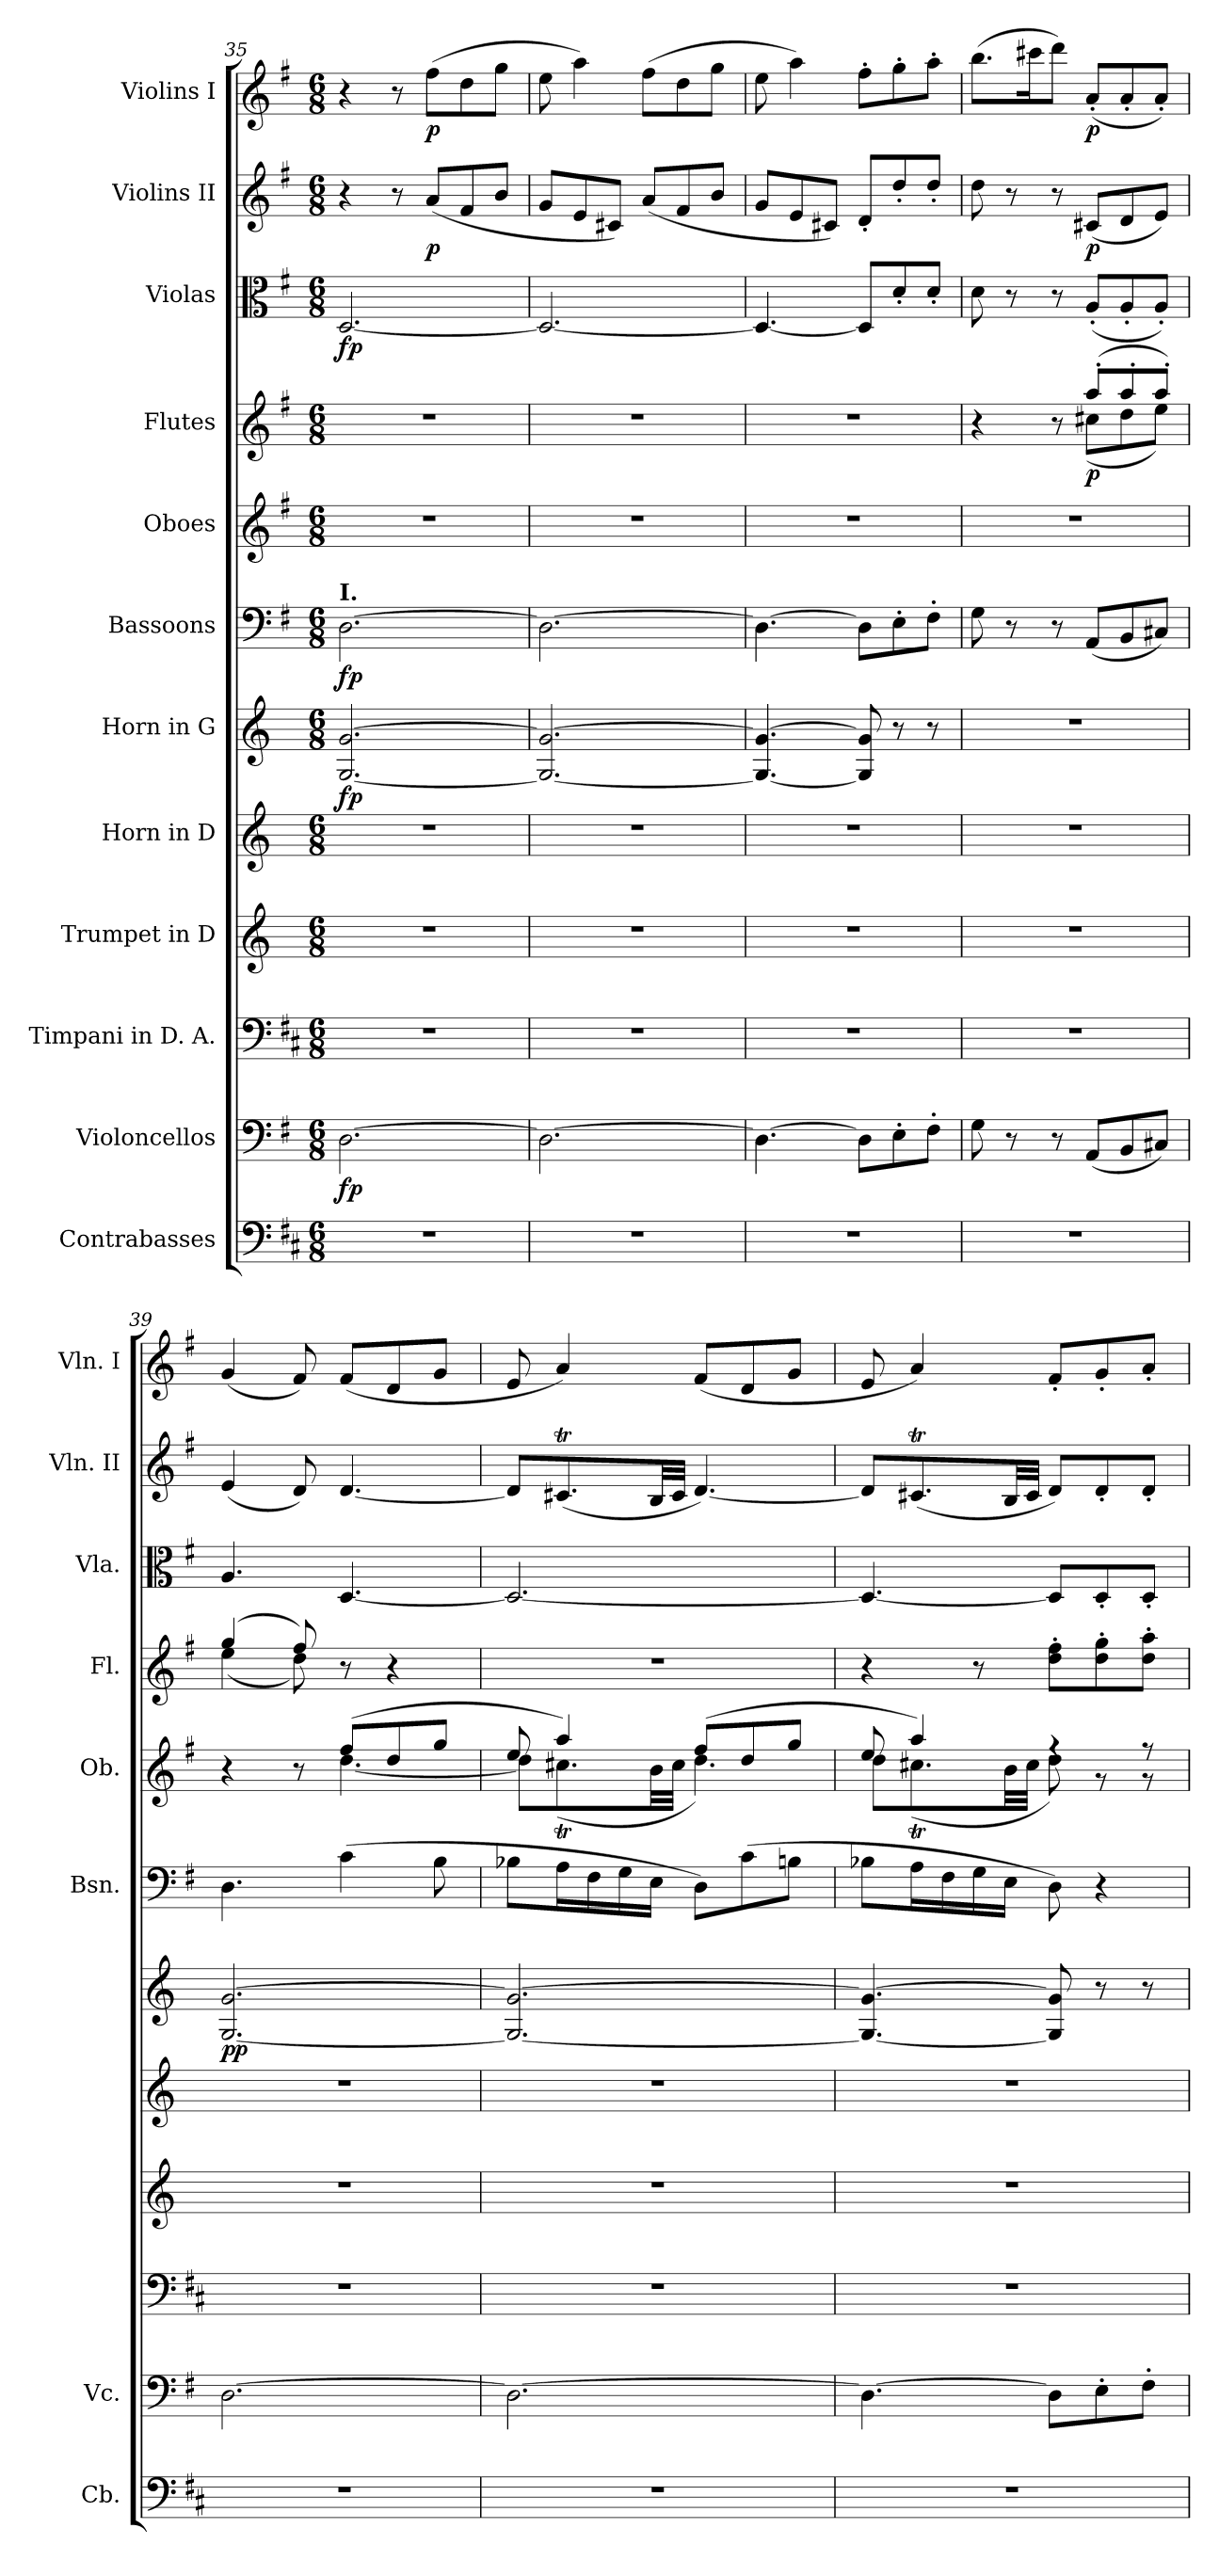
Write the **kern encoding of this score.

**kern	**kern	**dynam	**kern	**kern	**kern	**kern	**dynam	**kern	**dynam	**kern	**kern	**dynam	**kern	**dynam	**kern	**dynam	**kern	**dynam
*part12	*part11	*part11	*part10	*part9	*part8	*part7	*part7	*part6	*part6	*part5	*part4	*part4	*part3	*part3	*part2	*part2	*part1	*part1
*staff12	*staff11	*staff11	*staff10	*staff9	*staff8	*staff7	*staff7	*staff6	*staff6	*staff5	*staff4	*staff4	*staff3	*staff3	*staff2	*staff2	*staff1	*staff1
*I"Contrabasses	*I"Violoncellos	*	*I"Timpani in D. A.	*I"Trumpet in D	*I"Horn in D	*I"Horn in G	*	*I"Bassoons	*	*I"Oboes	*I"Flutes	*	*I"Violas	*	*I"Violins II	*	*I"Violins I	*
*I'Cb.	*I'Vc.	*	*	*	*	*	*	*I'Bsn.	*	*I'Ob.	*I'Fl.	*	*I'Vla.	*	*I'Vln. II	*	*I'Vln. I	*
*clefF4	*clefF4	*	*clefF4	*clefG2	*clefG2	*clefG2	*	*clefF4	*	*clefG2	*clefG2	*	*clefC3	*	*clefG2	*	*clefG2	*
*ITrd7c12	*	*	*	*ITrd-1c-2	*ITrd6c10	*ITrd3c5	*	*	*	*	*	*	*	*	*	*	*	*
*k[f#c#]	*k[f#]	*	*k[f#c#]	*k[f#c#]	*k[f#c#]	*k[f#]	*	*k[f#]	*	*k[f#]	*k[f#]	*	*k[f#]	*	*k[f#]	*	*k[f#]	*
*M6/8	*M6/8	*	*M6/8	*M6/8	*M6/8	*M6/8	*	*M6/8	*	*M6/8	*M6/8	*	*M6/8	*	*M6/8	*	*M6/8	*
=35	=35	=35	=35	=35	=35	=35	=35	=35	=35	=35	=35	=35	=35	=35	=35	=35	=35	=35
!	!	!	!	!	!	!	!	!LO:TX:a:B:t=I.	!	!	!	!	!	!	!	!	!	!
!	!	!LO:DY:b	!	!	!	!	!LO:DY:b	!	!LO:DY:b	!	!	!	!	!LO:DY:b	!	!	!	!
2.r	[2.D\	fp	2.r	2.r	2.r	[2.D/ [2.d/	fp	[2.D\	fp	2.r	2.r	.	[2.D/	fp	4r	.	4r	.
.	.	.	.	.	.	.	.	.	.	.	.	.	.	.	8r	.	8r	.
!	!	!	!	!	!	!	!	!	!	!	!	!	!	!	!	!LO:DY:b	!	!LO:DY:b
.	.	.	.	.	.	.	.	.	.	.	.	.	.	.	(<8a/L	p	(>8ff#\L	p
.	.	.	.	.	.	.	.	.	.	.	.	.	.	.	8f#/	.	8dd\	.
.	.	.	.	.	.	.	.	.	.	.	.	.	.	.	8b/J	.	8gg\J	.
!!LO:PB:g=z
=36	=36	=36	=36	=36	=36	=36	=36	=36	=36	=36	=36	=36	=36	=36	=36	=36	=36	=36
2.r	2.D\_	.	2.r	2.r	2.r	2.D/_ 2.d/_	.	2.D\_	.	2.r	2.r	.	2.D/_	.	8g/L	.	8ee\	.
.	.	.	.	.	.	.	.	.	.	.	.	.	.	.	8e/	.	4aa\)	.
.	.	.	.	.	.	.	.	.	.	.	.	.	.	.	8c#X/J)	.	.	.
.	.	.	.	.	.	.	.	.	.	.	.	.	.	.	(<8a/L	.	(>8ff#\L	.
.	.	.	.	.	.	.	.	.	.	.	.	.	.	.	8f#/	.	8dd\	.
.	.	.	.	.	.	.	.	.	.	.	.	.	.	.	8b/J	.	8gg\J	.
=37	=37	=37	=37	=37	=37	=37	=37	=37	=37	=37	=37	=37	=37	=37	=37	=37	=37	=37
2.r	4.D\_	.	2.r	2.r	2.r	4.D/_ 4.d/_	.	4.D\_	.	2.r	2.r	.	4.D/_	.	8g/L	.	8ee\	.
.	.	.	.	.	.	.	.	.	.	.	.	.	.	.	8e/	.	4aa\)	.
.	.	.	.	.	.	.	.	.	.	.	.	.	.	.	8c#X/J)	.	.	.
.	8D\L]	.	.	.	.	8D/] 8d/]	.	8D\L]	.	.	.	.	8D/L]	.	8d'/L	.	8ff#'\L	.
.	8E'\	.	.	.	.	8r	.	8E'\	.	.	.	.	8d'/	.	8dd'/	.	8gg'\	.
.	8F#'\J	.	.	.	.	8r	.	8F#'\J	.	.	.	.	8d'/J	.	8dd'/J	.	8aa'\J	.
=38	=38	=38	=38	=38	=38	=38	=38	=38	=38	=38	=38	=38	=38	=38	=38	=38	=38	=38
*	*	*	*	*	*	*	*	*	*	*	*^	*	*	*	*	*	*	*
2.r	8G\	.	2.r	2.r	2.r	2.r	.	8G\	.	2.r	4r	4.ryy	.	8d\	.	8dd\	.	(>8.bb\L	.
.	8r	.	.	.	.	.	.	8r	.	.	.	.	.	8r	.	8r	.	.	.
.	.	.	.	.	.	.	.	.	.	.	.	.	.	.	.	.	.	16ccc#X\K	.
.	8r	.	.	.	.	.	.	8r	.	.	8r	.	.	8r	.	8r	.	8ddd\J)	.
!	!	!	!	!	!	!	!	!	!	!	!	!	!LO:DY:b	!	!	!	!LO:DY:b	!	!LO:DY:b
.	(<8AA/L	.	.	.	.	.	.	(<8AA/L	.	.	(>8aa'/L	(<8cc#X\L	p	(<8A'/L	.	(<8c#X/L	p	(<8a'/L	p
.	8BB/	.	.	.	.	.	.	8BB/	.	.	8aa'/	8dd\	.	8A'/	.	8d/	.	8a'/	.
.	8C#X/J)	.	.	.	.	.	.	8C#X/J)	.	.	8aa'/J)	8ee\J)	.	8A'/J)	.	8e/J)	.	8a'/J)	.
=39	=39	=39	=39	=39	=39	=39	=39	=39	=39	=39	=39	=39	=39	=39	=39	=39	=39	=39	=39
*	*	*	*	*	*	*	*	*	*	*^	*	*	*	*	*	*	*	*	*
!	!	!	!	!	!	!	!LO:DY:b	!	!	!	!	!	!	!	!	!	!	!	!	!
2.r	[2.D\	.	2.r	2.r	2.r	[2.D/ [2.d/	pp	4.D\	.	4r	4.ryy	(>4gg/	(<4ee\	.	4.A/	.	(<4e/	.	(<4g/	.
.	.	.	.	.	.	.	.	.	.	8r	.	8ff#/)	8dd\)	.	.	.	8d/)	.	8f#/)	.
.	.	.	.	.	.	.	.	(>4c\	.	(>8ff#/L	[4.dd\	8r	4.ryy	.	[4.D/	.	[4.d/	.	(<8f#/L	.
.	.	.	.	.	.	.	.	.	.	8dd/	.	4r	.	.	.	.	.	.	8d/	.
.	.	.	.	.	.	.	.	8B\	.	8gg/J	.	.	.	.	.	.	.	.	8g/J	.
*	*	*	*	*	*	*	*	*	*	*	*	*v	*v	*	*	*	*	*	*	*
!!LO:PB:g=z
=40	=40	=40	=40	=40	=40	=40	=40	=40	=40	=40	=40	=40	=40	=40	=40	=40	=40	=40	=40
2.r	2.D\_	.	2.r	2.r	2.r	2.D/_ 2.d/_	.	8B-X\L	.	8ee/	8dd\L]	2.r	.	2.D/_	.	8d/L]	.	8e/	.
.	.	.	.	.	.	.	.	16A\L	.	4aa/)	(<8.cc#Xt\	.	.	.	.	(<8.c#Xt/	.	4a/)	.
.	.	.	.	.	.	.	.	16F#\	.	.	.	.	.	.	.	.	.	.	.
.	.	.	.	.	.	.	.	16G\	.	.	.	.	.	.	.	.	.	.	.
.	.	.	.	.	.	.	.	16E\JJ	.	.	32b\LL	.	.	.	.	32B/LL	.	.	.
.	.	.	.	.	.	.	.	.	.	.	32cc#\JJJ	.	.	.	.	32c#/JJJ	.	.	.
.	.	.	.	.	.	.	.	8D\L)	.	(>8ff#/L	4.dd\)	.	.	.	.	[4.d/)	.	(<8f#/L	.
.	.	.	.	.	.	.	.	(>8c\	.	8dd/	.	.	.	.	.	.	.	8d/	.
.	.	.	.	.	.	.	.	8Bn\J	.	8gg/J	.	.	.	.	.	.	.	8g/J	.
=41	=41	=41	=41	=41	=41	=41	=41	=41	=41	=41	=41	=41	=41	=41	=41	=41	=41	=41	=41
2.r	4.D\_	.	2.r	2.r	2.r	4.D/_ 4.d/_	.	8B-X\L	.	8ee/	8dd\L	4r	.	4.D/_	.	8d/L]	.	8e/	.
.	.	.	.	.	.	.	.	16A\L	.	4aa/)	(<8.cc#Xt\	.	.	.	.	(<8.c#Xt/	.	4a/)	.
.	.	.	.	.	.	.	.	16F#\	.	.	.	.	.	.	.	.	.	.	.
.	.	.	.	.	.	.	.	16G\	.	.	.	8r	.	.	.	.	.	.	.
.	.	.	.	.	.	.	.	16E\JJ	.	.	32b\LL	.	.	.	.	32B/LL	.	.	.
.	.	.	.	.	.	.	.	.	.	.	32cc#\JJJ	.	.	.	.	32c#/JJJ	.	.	.
.	8D\L]	.	.	.	.	8D/] 8d/]	.	8D\)	.	4rff	8dd\)	8dd\' 8ff#\'L	.	8D/L]	.	8d/L)	.	8f#'/L	.
.	8E'\	.	.	.	.	8r	.	4r	.	.	8r	8dd\' 8gg\'	.	8D'/	.	8d'/	.	8g'/	.
.	8F#'\J	.	.	.	.	8r	.	.	.	8rff	8r	8dd\' 8aa\'J	.	8D'/J	.	8d'/J	.	8a'/J	.
*	*	*	*	*	*	*	*	*	*	*v	*v	*	*	*	*	*	*	*	*
=	=	=	=	=	=	=	=	=	=	=	=	=	=	=	=	=	=	=
*-	*-	*-	*-	*-	*-	*-	*-	*-	*-	*-	*-	*-	*-	*-	*-	*-	*-	*-
